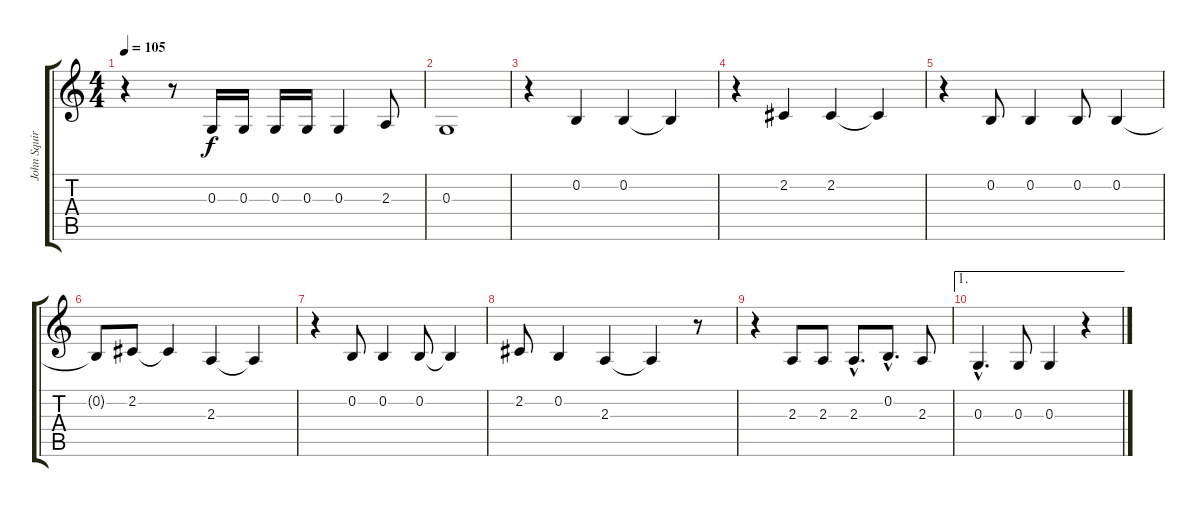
\track ("John Squire -Vocals" "John Squir") {instrument viola}
\staff {score tabs}
\tuning (E4 B3 G3 D3 A2 E2) {hide}
\ts (4 4)
\tempo 105
\clef g2
\ks c
r.4{dy f} r.8 0.3.16 0.3.16 0.3.16 0.3.16 0.3.4 2.3.8 |
0.3.1 |
r.4 0.2.4 0.2.4 0.2{t}.4 |
r.4 2.2.4 2.2.4 2.2{t}.4 |
r.4 0.2.8 0.2.4 0.2.8 0.2.4 |
0.2{t}.8 2.2.8 2.2{t}.4 2.3.4 2.3{t}.4 |
r.4 0.2.8 0.2.4 0.2.8 0.2{t}.4 |
2.2.8 0.2.4 2.3.4 2.3{t}.4 r.8 |
r.4 2.3.8 2.3.8 2.3{hac}.8{d} 0.2{hac}.8{d} 2.3.8 |
\ae 1
0.3{hac}.4{d} 0.3.8 0.3.4 r.4
